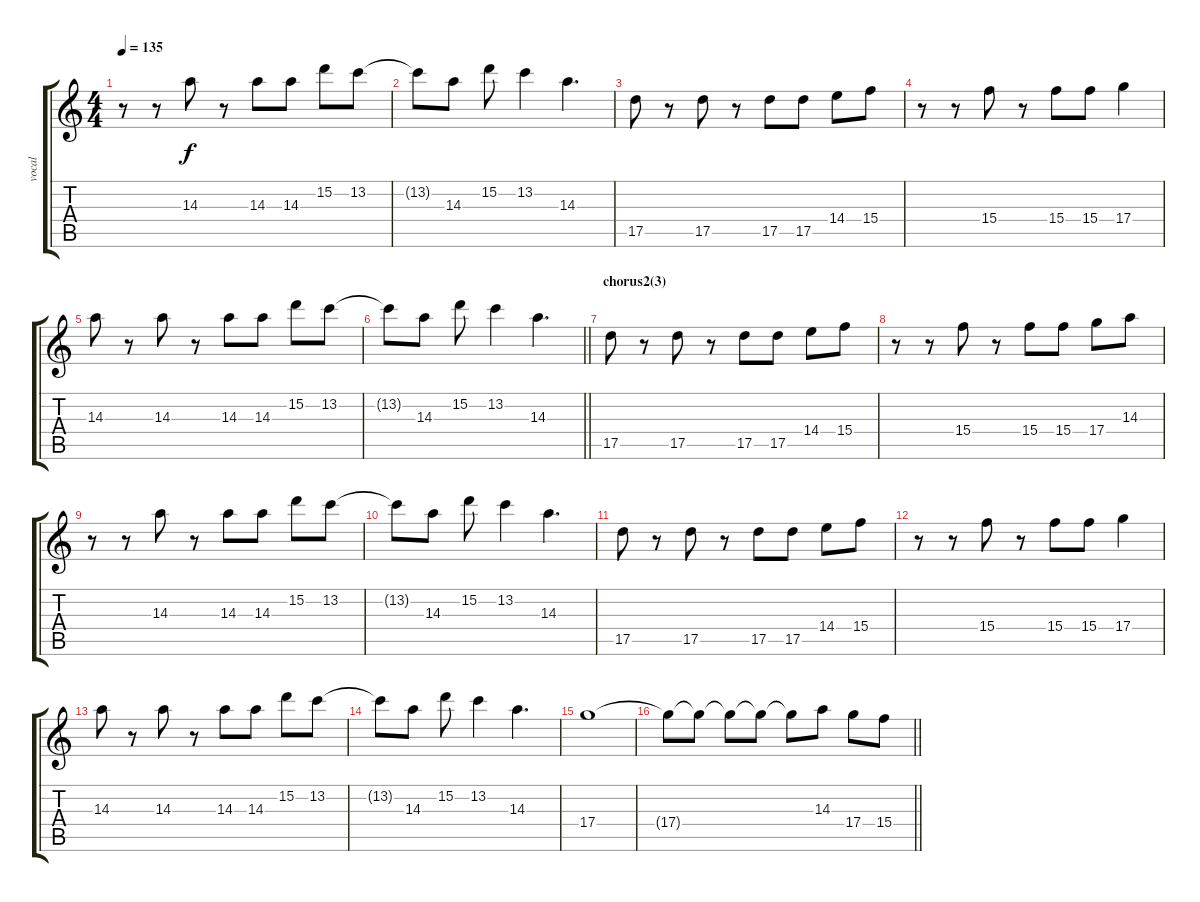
\track ("vocal" "vocal") {instrument distortionguitar}
\staff {score tabs}
\tuning (E4 B3 G3 D3 A2 E2) {hide}
\ts (4 4)
\tempo 135
\clef g2
\ks c
r.8{dy f} r.8 14.3.8 r.8 14.3.8 14.3.8 15.2.8 13.2.8 |
13.2{t}.8 14.3.8 15.2.8 13.2.4 14.3.4{d} |
17.5.8 r.8 17.5.8 r.8 17.5.8 17.5.8 14.4.8 15.4.8 |
r.8 r.8 15.4.8 r.8 15.4.8 15.4.8 17.4.4 |
14.3.8 r.8 14.3.8 r.8 14.3.8 14.3.8 15.2.8 13.2.8 |
\barLineRight lightlight
13.2{t}.8 14.3.8 15.2.8 13.2.4 14.3.4{d} |
\section ("" "chorus2(3)")
17.5.8 r.8 17.5.8 r.8 17.5.8 17.5.8 14.4.8 15.4.8 |
r.8 r.8 15.4.8 r.8 15.4.8 15.4.8 17.4.8 14.3.8 |
r.8 r.8 14.3.8 r.8 14.3.8 14.3.8 15.2.8 13.2.8 |
13.2{t}.8 14.3.8 15.2.8 13.2.4 14.3.4{d} |
17.5.8 r.8 17.5.8 r.8 17.5.8 17.5.8 14.4.8 15.4.8 |
r.8 r.8 15.4.8 r.8 15.4.8 15.4.8 17.4.4 |
14.3.8 r.8 14.3.8 r.8 14.3.8 14.3.8 15.2.8 13.2.8 |
13.2{t}.8 14.3.8 15.2.8 13.2.4 14.3.4{d} |
17.4.1 |
\barLineRight lightlight
17.4{t}.8 17.4{t}.8 17.4{t}.8 17.4{t}.8 17.4{t}.8 14.3.8 17.4.8 15.4.8
